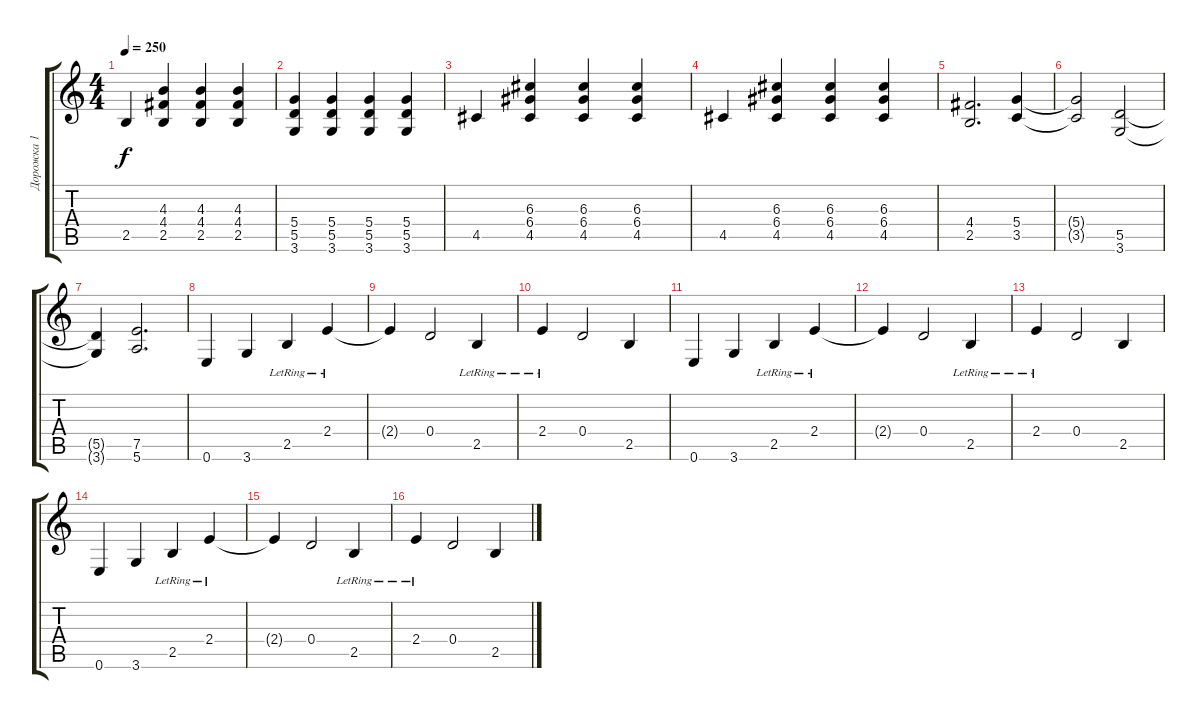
\track ("Дорожка 1" "Дорожка 1") {instrument distortionguitar}
\staff {score tabs}
\tuning (E4 B3 G3 D3 A2 E2) {hide}
\ts (4 4)
\tempo 250
\clef g2
\ks c
2.5.4{dy f} (4.3 4.4 2.5).4 (4.3 4.4 2.5).4 (4.3 4.4 2.5).4 |
(5.4 5.5 3.6).4 (5.4 5.5 3.6).4 (5.4 5.5 3.6).4 (5.4 5.5 3.6).4 |
4.5.4 (6.3 6.4 4.5).4 (6.3 6.4 4.5).4 (6.3 6.4 4.5).4 |
4.5.4 (6.3 6.4 4.5).4 (6.3 6.4 4.5).4 (6.3 6.4 4.5).4 |
(4.4 2.5).2{d} (5.4 3.5).4 |
(5.4{t} 3.5{t}).2 (5.5 3.6).2 |
(5.5{t} 3.6{t}).4 (7.5 5.6).2{d} |
0.6.4 3.6.4 2.5{lr}.4 2.4{lr}.4 |
2.4{t}.4 0.4.2 2.5{lr}.4 |
2.4{lr}.4 0.4.2 2.5.4 |
0.6.4 3.6.4 2.5{lr}.4 2.4{lr}.4 |
2.4{t}.4 0.4.2 2.5{lr}.4 |
2.4{lr}.4 0.4.2 2.5.4 |
0.6.4 3.6.4 2.5{lr}.4 2.4{lr}.4 |
2.4{t}.4 0.4.2 2.5{lr}.4 |
2.4{lr}.4 0.4.2 2.5.4
